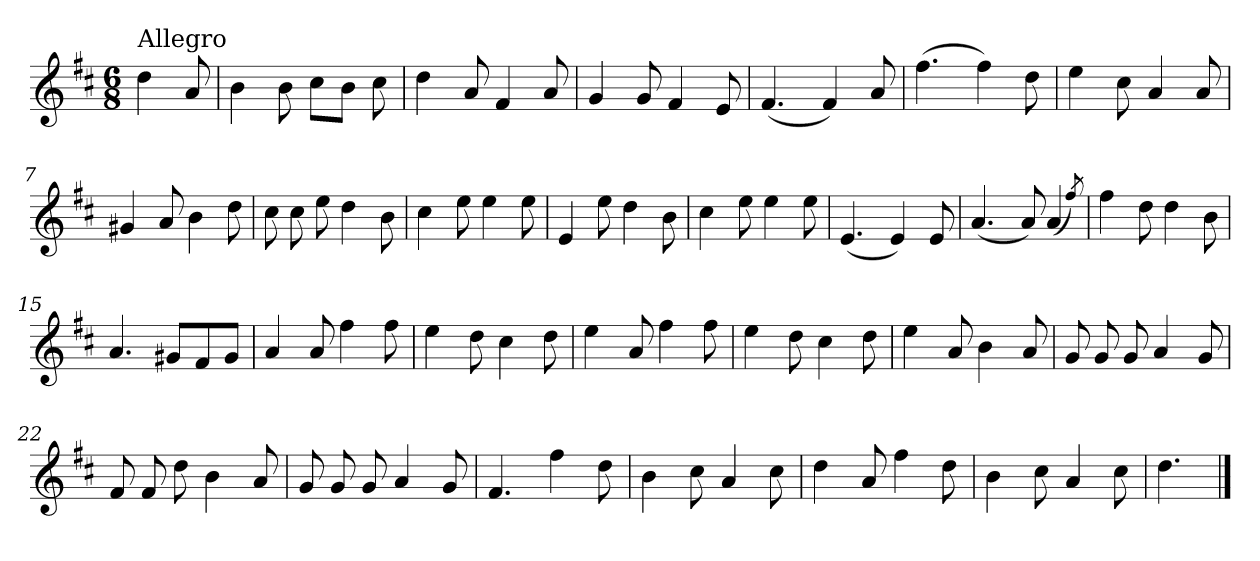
**kern
*part1
*staff1
*clefG2
*k[f#c#]
*b:
*M6/8
=
!LO:TX:a:t=Allegro
4dd\
8a/
=1
4b\
8b\
8cc#\L
8b\J
8cc#\
=2
4dd\
8a/
4f#/
8a/
=3
4g/
8g/
4f#/
8e/
=4
(<4.f#/
4f#/)
8a/
=5
(>4.ff#\
4ff#\)
8dd\
!!LO:LB:g=z
=6
4ee\
8cc#\
4a/
8a/
=7
4g#X/
8a/
4b\
8dd\
=8
8cc#\
8cc#\
8ee\
4dd\
8b\
=9
4cc#\
8ee\
4ee\
8ee\
=10
4e/
8ee\
4dd\
8b\
=11
4cc#\
8ee\
4ee\
8ee\
!!LO:LB:g=z
=12
(<4.e/
4e/)
8e/
=13
(<4.a/
8a/)
(<4a/
8qff#/)
=14
4ff#\
8dd\
4dd\
8b\
=15
4.a/
8g#X/L
8f#/
8g#/J
=16
4a/
8a/
4ff#\
8ff#\
=17
4ee\
8dd\
4cc#\
8dd\
!!LO:LB:g=z
=18
4ee\
8a/
4ff#\
8ff#\
=19
4ee\
8dd\
4cc#\
8dd\
=20
4ee\
8a/
4b\
8a/
=21
8g/
8g/
8g/
4a/
8g/
=22
8f#/
8f#/
8dd\
4b\
8a/
=23
8g/
8g/
8g/
4a/
8g/
!!LO:LB:g=z
=24
4.f#/
4ff#\
8dd\
=25
4b\
8cc#\
4a/
8cc#\
=26
4dd\
8a/
4ff#\
8dd\
=27
4b\
8cc#\
4a/
8cc#\
=28
4.dd\
==
*-
